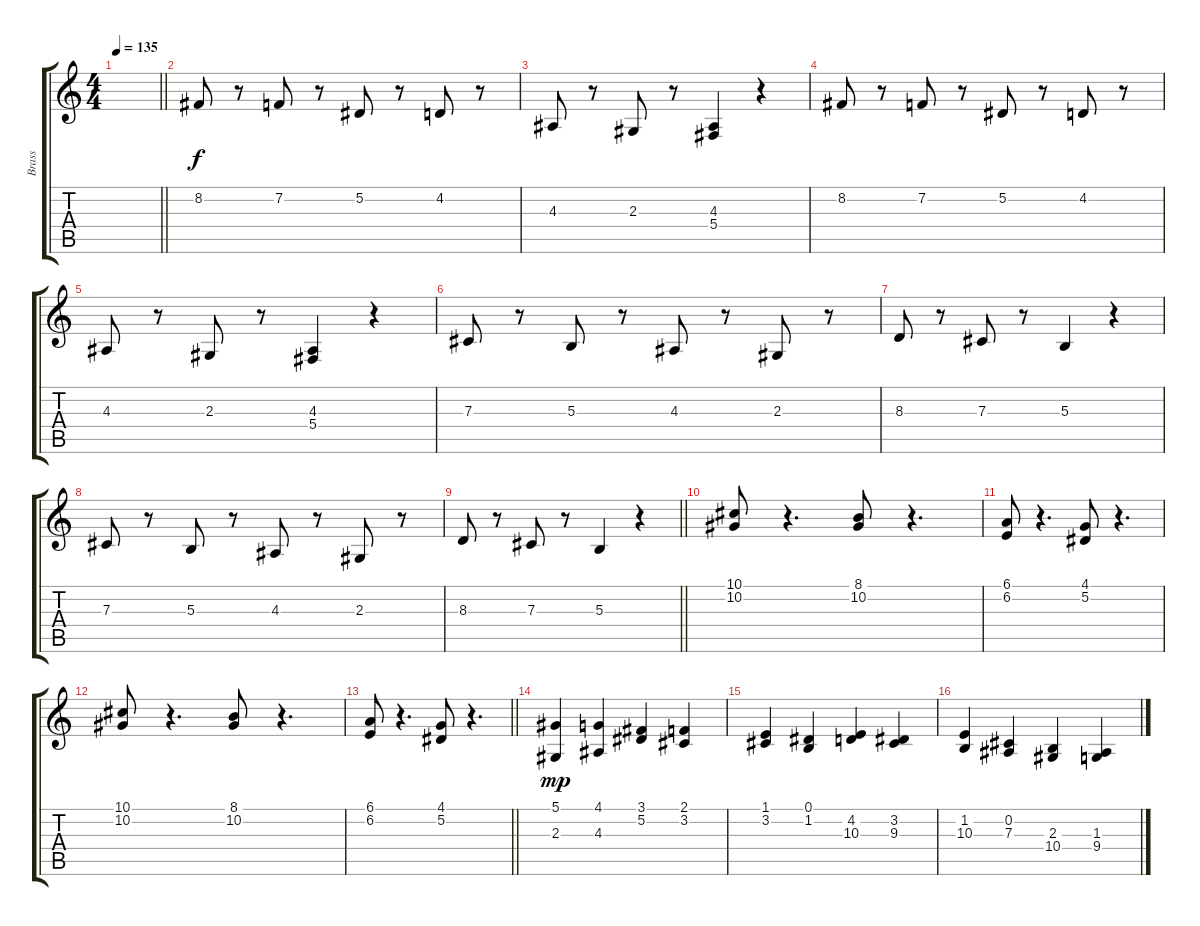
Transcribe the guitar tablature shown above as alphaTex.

\track ("Brass" "Brass") {instrument brasssection}
\staff {score tabs}
\tuning (Eb4 Bb3 Gb3 Db3 Ab2 Eb2) {hide}
\ts (4 4)
\tempo 135
\clef g2
\barLineRight lightlight
\ks c
|
\section ("" "")
8.2.8 r.8 7.2.8 r.8 5.2.8 r.8 4.2.8 r.8 |
4.3.8 r.8 2.3.8 r.8 (4.3 5.4).4 r.4 |
8.2.8 r.8 7.2.8 r.8 5.2.8 r.8 4.2.8 r.8 |
4.3.8 r.8 2.3.8 r.8 (4.3 5.4).4 r.4 |
7.3.8 r.8 5.3.8 r.8 4.3.8 r.8 2.3.8 r.8 |
8.3.8 r.8 7.3.8 r.8 5.3.4 r.4 |
7.3.8 r.8 5.3.8 r.8 4.3.8 r.8 2.3.8 r.8 |
\barLineRight lightlight
8.3.8 r.8 7.3.8 r.8 5.3.4 r.4 |
\section ("" "")
(10.1 10.2).8 r.4{d} (8.1 10.2).8 r.4{d} |
(6.1 6.2).8 r.4{d} (4.1 5.2).8 r.4{d} |
(10.1 10.2).8 r.4{d} (8.1 10.2).8 r.4{d} |
\barLineRight lightlight
(6.1 6.2).8 r.4{d} (4.1 5.2).8 r.4{d} |
\section ("" "")
(5.1 2.3).4{dy mp} (4.1 4.3).4 (3.1 5.2).4 (2.1 3.2).4 |
(1.1 3.2).4 (0.1 1.2).4 (4.2 10.3).4 (3.2 9.3).4 |
(1.2 10.3).4 (0.2 7.3).4 (2.3 10.4).4 (1.3 9.4).4
